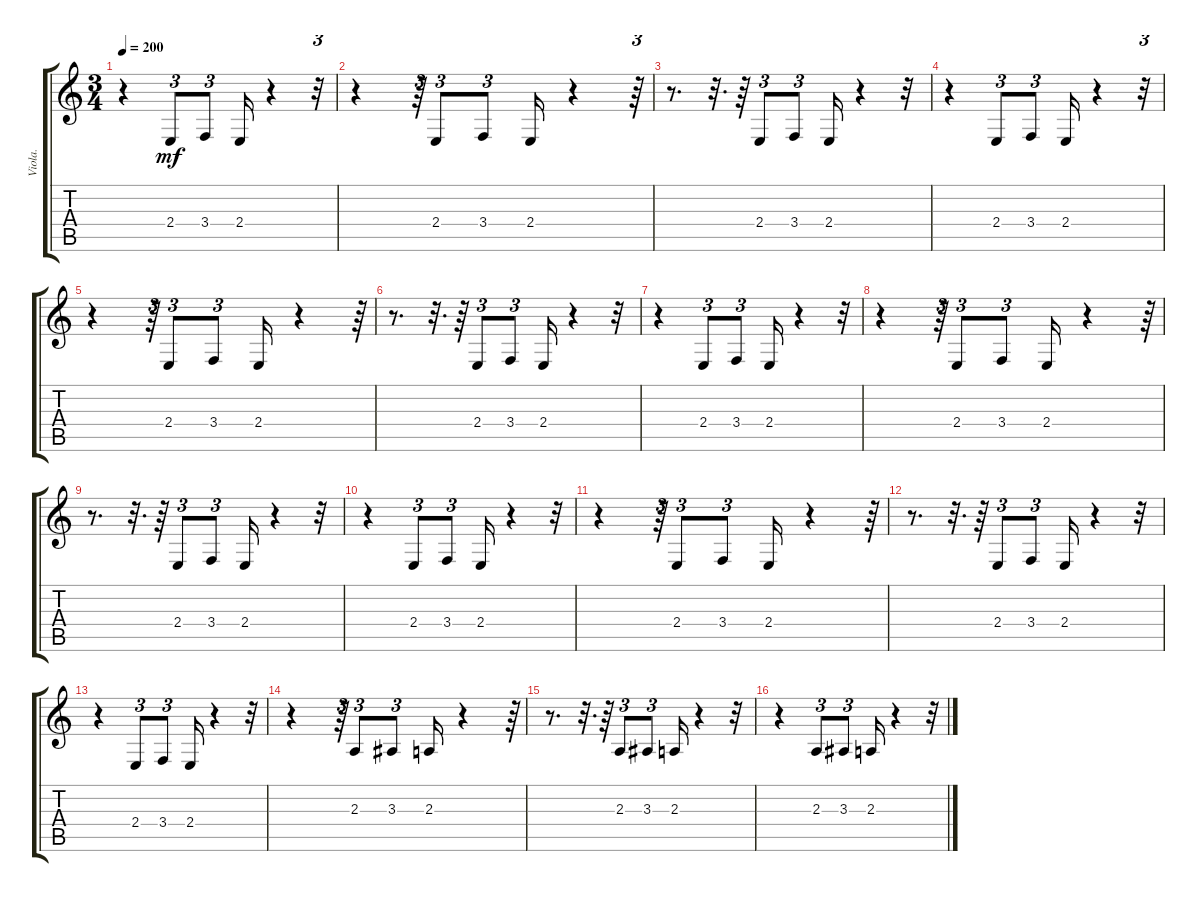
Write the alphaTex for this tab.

\track ("Viola." "Viola.") {instrument stringensemble2}
\staff {score tabs}
\tuning (E4 B3 G3 D3 A2 E2) {hide}
\ts (3 4)
\tempo 200
\clef g2
\ks c
r.4{dy mf} 2.4.8{tu (3 2)} 3.4.8{tu (3 2)} 2.4.16 r.4 r.32{tu (3 2)} |
r.4 r.64{tu (3 2)} 2.4.8{tu (3 2)} 3.4.8{tu (3 2)} 2.4.16 r.4 r.64{tu (3 2)} |
r.8{d} r.32{d} r.64 2.4.8{tu (3 2)} 3.4.8{tu (3 2)} 2.4.16 r.4 r.32 |
r.4 2.4.8{tu (3 2)} 3.4.8{tu (3 2)} 2.4.16 r.4 r.32{tu (3 2)} |
r.4 r.64{tu (3 2)} 2.4.8{tu (3 2)} 3.4.8{tu (3 2)} 2.4.16 r.4 r.64{tu (3 2)} |
r.8{d} r.32{d} r.64 2.4.8{tu (3 2)} 3.4.8{tu (3 2)} 2.4.16 r.4 r.32 |
r.4 2.4.8{tu (3 2)} 3.4.8{tu (3 2)} 2.4.16 r.4 r.32{tu (3 2)} |
r.4 r.64{tu (3 2)} 2.4.8{tu (3 2)} 3.4.8{tu (3 2)} 2.4.16 r.4 r.64{tu (3 2)} |
r.8{d} r.32{d} r.64 2.4.8{tu (3 2)} 3.4.8{tu (3 2)} 2.4.16 r.4 r.32 |
r.4 2.4.8{tu (3 2)} 3.4.8{tu (3 2)} 2.4.16 r.4 r.32{tu (3 2)} |
r.4 r.64{tu (3 2)} 2.4.8{tu (3 2)} 3.4.8{tu (3 2)} 2.4.16 r.4 r.64{tu (3 2)} |
r.8{d} r.32{d} r.64 2.4.8{tu (3 2)} 3.4.8{tu (3 2)} 2.4.16 r.4 r.32 |
r.4 2.4.8{tu (3 2)} 3.4.8{tu (3 2)} 2.4.16 r.4 r.32{tu (3 2)} |
r.4 r.64{tu (3 2)} 2.3.8{tu (3 2)} 3.3.8{tu (3 2)} 2.3.16 r.4 r.64{tu (3 2)} |
r.8{d} r.32{d} r.64 2.3.8{tu (3 2)} 3.3.8{tu (3 2)} 2.3.16 r.4 r.32 |
r.4 2.3.8{tu (3 2)} 3.3.8{tu (3 2)} 2.3.16 r.4 r.32{tu (3 2)}
